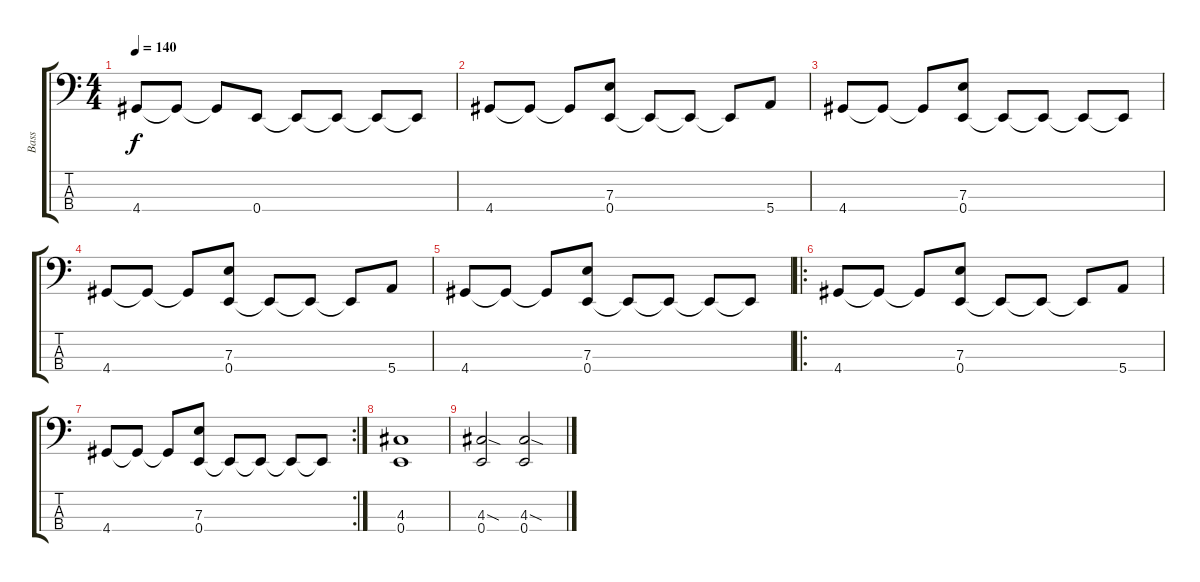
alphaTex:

\track ("Bass" "Bass") {instrument electricbassfinger}
\staff {score tabs}
\tuning (G2 D2 A1 E1) {hide}
\ts (4 4)
\tempo 140
\clef f4
\ks c
4.4.8{dy f} 4.4{t}.8 4.4{t}.8 0.4.8 0.4{t}.8 0.4{t}.8 0.4{t}.8 0.4{t}.8 |
4.4.8 4.4{t}.8 4.4{t}.8 (7.3 0.4).8 0.4{t}.8 0.4{t}.8 0.4{t}.8 5.4.8 |
4.4.8 4.4{t}.8 4.4{t}.8 (7.3 0.4).8 0.4{t}.8 0.4{t}.8 0.4{t}.8 0.4{t}.8 |
4.4.8 4.4{t}.8 4.4{t}.8 (7.3 0.4).8 0.4{t}.8 0.4{t}.8 0.4{t}.8 5.4.8 |
4.4.8 4.4{t}.8 4.4{t}.8 (7.3 0.4).8 0.4{t}.8 0.4{t}.8 0.4{t}.8 0.4{t}.8 |
\ro
4.4.8 4.4{t}.8 4.4{t}.8 (7.3 0.4).8 0.4{t}.8 0.4{t}.8 0.4{t}.8 5.4.8 |
\rc 2
4.4.8 4.4{t}.8 4.4{t}.8 (7.3 0.4).8 0.4{t}.8 0.4{t}.8 0.4{t}.8 0.4{t}.8 |
(4.3 0.4).1 |
(4.3{sod} 0.4).2 (4.3{sod} 0.4).2
